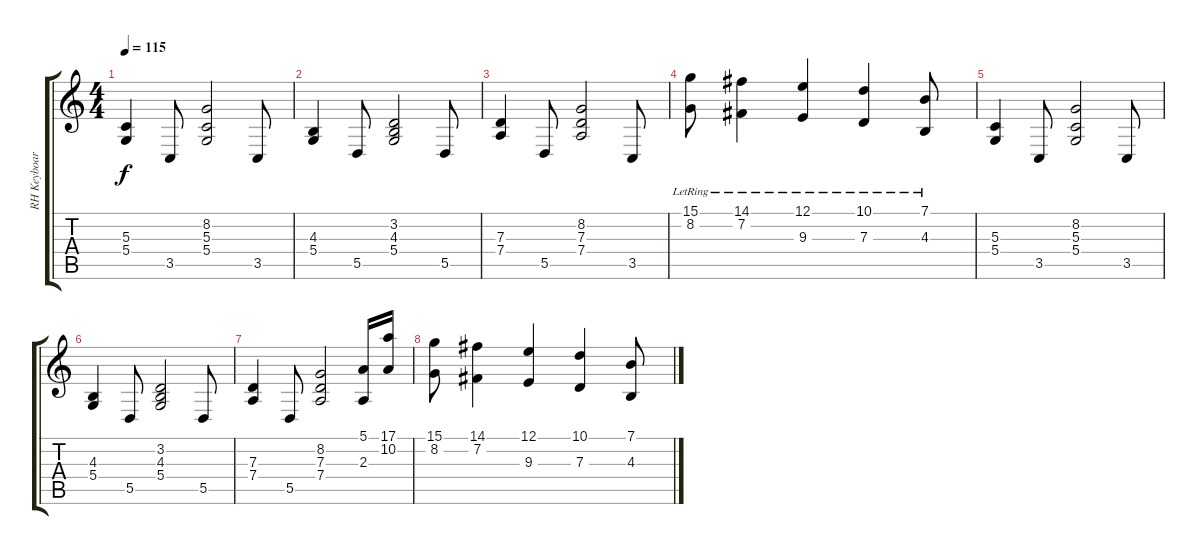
\track ("RH Keyboard" "RH Keyboar") {instrument acousticgrandpiano}
\staff {score tabs}
\tuning (E4 B3 G3 D3 A2 E2) {hide}
\ts (4 4)
\tempo 115
\clef g2
\ks c
(5.3 5.4).4{dy f volume 15 instrument acousticgrandpiano} 3.5.8 (8.2 5.3 5.4).2 3.5.8 |
(4.3 5.4).4 5.5.8 (3.2 4.3 5.4).2 5.5.8 |
(7.3 7.4).4 5.5.8 (8.2 7.3 7.4).2 3.5.8 |
(15.1{lr} 8.2{lr}).8 (14.1{lr} 7.2{lr}).4 (12.1{lr} 9.3{lr}).4 (10.1{lr} 7.3{lr}).4 (7.1{lr} 4.3{lr}).8 |
(5.3 5.4).4{volume 15 instrument acousticgrandpiano} 3.5.8 (8.2 5.3 5.4).2 3.5.8 |
(4.3 5.4).4 5.5.8 (3.2 4.3 5.4).2 5.5.8 |
(7.3 7.4).4 5.5.8 (8.2 7.3 7.4).2 (5.1 2.3).16 (17.1 10.2).16 |
(15.1 8.2).8 (14.1 7.2).4 (12.1 9.3).4 (10.1 7.3).4 (7.1 4.3).8
